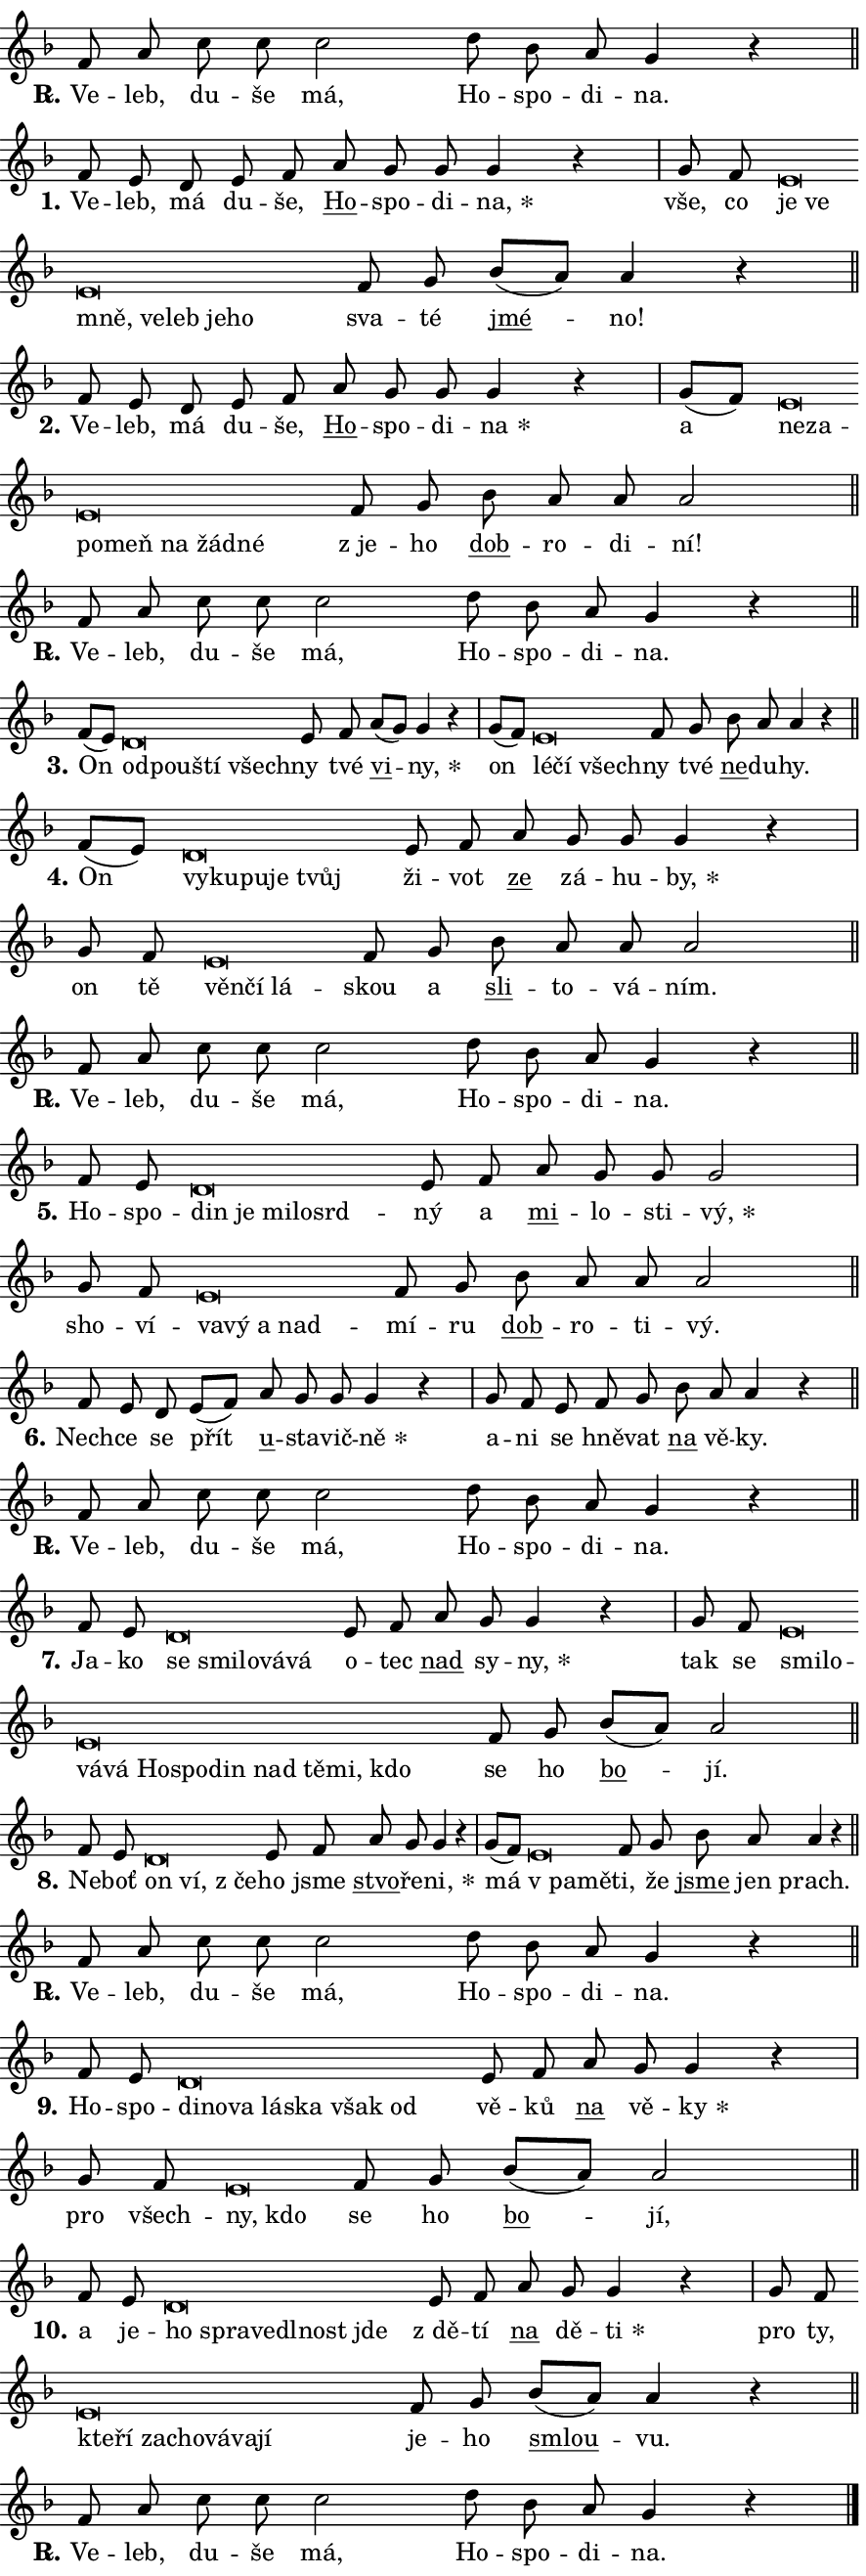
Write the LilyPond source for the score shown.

\version "2.24.0"
\header { tagline = "" }
\paper {
  indent = 0\cm
  top-margin = 0\cm
  right-margin = 0.13\cm % to fit lyric hyphens
  bottom-margin = 0\cm
  left-margin = 0\cm
  paper-width = 15\cm
  page-breaking = #ly:one-page-breaking
  system-system-spacing.basic-distance = #11
  score-system-spacing.basic-distance = #11
  ragged-last = ##f
}


%% Author: Thomas Morley
%% https://lists.gnu.org/archive/html/lilypond-user/2020-05/msg00002.html
#(define (line-position grob)
"Returns position of @var[grob} in current system:
   @code{'start}, if at first time-step
   @code{'end}, if at last time-step
   @code{'middle} otherwise
"
  (let* ((col (ly:item-get-column grob))
         (ln (ly:grob-object col 'left-neighbor))
         (rn (ly:grob-object col 'right-neighbor))
         (col-to-check-left (if (ly:grob? ln) ln col))
         (col-to-check-right (if (ly:grob? rn) rn col))
         (break-dir-left
           (and
             (ly:grob-property col-to-check-left 'non-musical #f)
             (ly:item-break-dir col-to-check-left)))
         (break-dir-right
           (and
             (ly:grob-property col-to-check-right 'non-musical #f)
             (ly:item-break-dir col-to-check-right))))
        (cond ((eqv? 1 break-dir-left) 'start)
              ((eqv? -1 break-dir-right) 'end)
              (else 'middle))))

#(define (tranparent-at-line-position vctor)
  (lambda (grob)
  "Relying on @code{line-position} select the relevant enry from @var{vctor}.
Used to determine transparency,"
    (case (line-position grob)
      ((end) (not (vector-ref vctor 0)))
      ((middle) (not (vector-ref vctor 1)))
      ((start) (not (vector-ref vctor 2))))))

noteHeadBreakVisibility =
#(define-music-function (break-visibility)(vector?)
"Makes @code{NoteHead}s transparent relying on @var{break-visibility}"
#{
  \override NoteHead.transparent =
    #(tranparent-at-line-position break-visibility)
#})

#(define delete-ledgers-for-transparent-note-heads
  (lambda (grob)
    "Reads whether a @code{NoteHead} is transparent.
If so this @code{NoteHead} is removed from @code{'note-heads} from
@var{grob}, which is supposed to be @code{LedgerLineSpanner}.
As a result ledgers are not printed for this @code{NoteHead}"
    (let* ((nhds-array (ly:grob-object grob 'note-heads))
           (nhds-list
             (if (ly:grob-array? nhds-array)
                 (ly:grob-array->list nhds-array)
                 '()))
           ;; Relies on the transparent-property being done before
           ;; Staff.LedgerLineSpanner.after-line-breaking is executed.
           ;; This is fragile ...
           (to-keep
             (remove
               (lambda (nhd)
                 (ly:grob-property nhd 'transparent #f))
               nhds-list)))
      ;; TODO find a better method to iterate over grob-arrays, similiar
      ;; to filter/remove etc for lists
      ;; For now rebuilt from scratch
      (set! (ly:grob-object grob 'note-heads)  '())
      (for-each
        (lambda (nhd)
          (ly:pointer-group-interface::add-grob grob 'note-heads nhd))
        to-keep))))

squashNotes = {
  \override NoteHead.X-extent = #'(-0.2 . 0.2)
  \override NoteHead.Y-extent = #'(-0.75 . 0)
  \override NoteHead.stencil =
    #(lambda (grob)
       (let ((pos (ly:grob-property grob 'staff-position)))
         (begin
           (if (< pos -7) (display "ERROR: Lower brevis then expected\n") (display ""))
           (if (<= pos -6) ly:text-interface::print ly:note-head::print))))
}
unSquashNotes = {
  \revert NoteHead.X-extent
  \revert NoteHead.Y-extent
  \revert NoteHead.stencil
}

hideNotes = \noteHeadBreakVisibility #begin-of-line-visible
unHideNotes = \noteHeadBreakVisibility #all-visible

% work-around for resetting accidentals
% https://lilypond.org/doc/v2.23/Documentation/notation/displaying-rhythms#unmetered-music
cadenzaMeasure = {
  \cadenzaOff
  \partial 1024 s1024
  \cadenzaOn
}

#(define-markup-command (accent layout props text) (markup?)
  "Underline accented syllable"
  (interpret-markup layout props
    #{\markup \override #'(offset . 4.3) \underline { #text }#}))

responsum = \markup \concat {
  "R" \hspace #-1.05 \path #0.1 #'((moveto 0 0.07) (lineto 0.9 0.8)) \hspace #0.05 "."
}

spaceSize = #0.6828661417322834 % exact space size for TeX Gyre Schola

\layout {
  \context {
    \Staff
    \remove "Time_signature_engraver"
    \override LedgerLineSpanner.after-line-breaking = #delete-ledgers-for-transparent-note-heads
  }
  \context {
    \Lyrics {
      \override LyricSpace.minimum-distance = \spaceSize
      \override LyricText.font-name = #"TeX Gyre Schola"
      \override LyricText.font-size = 1
      \override StanzaNumber.font-name = #"TeX Gyre Schola Bold"
      \override StanzaNumber.font-size = 1
    }
  }
  \context {
    \Score 
    \override NoteHead.text =
      #(lambda (grob) 
        (let ((pos (ly:grob-property grob 'staff-position)))
          #{\markup {
            \combine
              \halign #-0.55 \raise #(if (= pos -6) 0 0.5) \override #'(thickness . 2) \draw-line #'(3.2 . 0)
              \musicglyph "noteheads.sM1"
          }#}))
  }
}

% magnetic-lyrics.ily
%
%   written by
%     Jean Abou Samra <jean@abou-samra.fr>
%     Werner Lemberg <wl@gnu.org>
%
%   adapted by
%     Jiri Hon <jiri.hon@gmail.com>
%
% Version 2022-Apr-15

% https://www.mail-archive.com/lilypond-user@gnu.org/msg149350.html

#(define (Left_hyphen_pointer_engraver context)
   "Collect syllable-hyphen-syllable occurrences in lyrics and store
them in properties.  This engraver only looks to the left.  For
example, if the lyrics input is @code{foo -- bar}, it does the
following.

@itemize @bullet
@item
Set the @code{text} property of the @code{LyricHyphen} grob between
@q{foo} and @q{bar} to @code{foo}.

@item
Set the @code{left-hyphen} property of the @code{LyricText} grob with
text @q{foo} to the @code{LyricHyphen} grob between @q{foo} and
@q{bar}.
@end itemize

Use this auxiliary engraver in combination with the
@code{lyric-@/text::@/apply-@/magnetic-@/offset!} hook."
   (let ((hyphen #f)
         (text #f))
     (make-engraver
      (acknowledgers
       ((lyric-syllable-interface engraver grob source-engraver)
        (set! text grob)))
      (end-acknowledgers
       ((lyric-hyphen-interface engraver grob source-engraver)
        ;(when (not (grob::has-interface grob 'lyric-space-interface))
          (set! hyphen grob)));)
      ((stop-translation-timestep engraver)
       (when (and text hyphen)
         (ly:grob-set-object! text 'left-hyphen hyphen))
       (set! text #f)
       (set! hyphen #f)))))

#(define (lyric-text::apply-magnetic-offset! grob)
   "If the space between two syllables is less than the value in
property @code{LyricText@/.details@/.squash-threshold}, move the right
syllable to the left so that it gets concatenated with the left
syllable.

Use this function as a hook for
@code{LyricText@/.after-@/line-@/breaking} if the
@code{Left_@/hyphen_@/pointer_@/engraver} is active."
   (let ((hyphen (ly:grob-object grob 'left-hyphen #f)))
     (when hyphen
       (let ((left-text (ly:spanner-bound hyphen LEFT)))
         (when (grob::has-interface left-text 'lyric-syllable-interface)
           (let* ((common (ly:grob-common-refpoint grob left-text X))
                  (this-x-ext (ly:grob-extent grob common X))
                  (left-x-ext
                   (begin
                     ;; Trigger magnetism for left-text.
                     (ly:grob-property left-text 'after-line-breaking)
                     (ly:grob-extent left-text common X)))
                  ;; `delta` is the gap width between two syllables.
                  (delta (- (interval-start this-x-ext)
                            (interval-end left-x-ext)))
                  (details (ly:grob-property grob 'details))
                  (threshold (assoc-get 'squash-threshold details 0.2)))
             (when (< delta threshold)
               (let* (;; We have to manipulate the input text so that
                      ;; ligatures crossing syllable boundaries are not
                      ;; disabled.  For languages based on the Latin
                      ;; script this is essentially a beautification.
                      ;; However, for non-Western scripts it can be a
                      ;; necessity.
                      (lt (ly:grob-property left-text 'text))
                      (rt (ly:grob-property grob 'text))
                      (is-space (grob::has-interface hyphen 'lyric-space-interface))
                      (space (if is-space " " ""))
                      (extra-delta (if is-space spaceSize 0))
                      ;; Append new syllable.
                      (ltrt-space (if (and (string? lt) (string? rt))
                                (string-append lt space rt)
                                (make-concat-markup (list lt space rt))))
                      ;; Right-align `ltrt` to the right side.
                      (ltrt-space-markup (grob-interpret-markup
                               grob
                               (make-translate-markup
                                (cons (interval-length this-x-ext) 0)
                                (make-right-align-markup ltrt-space)))))
                 (begin
                   ;; Don't print `left-text`.
                   (ly:grob-set-property! left-text 'stencil #f)
                   ;; Set text and stencil (which holds all collected
                   ;; syllables so far) and shift it to the left.
                   (ly:grob-set-property! grob 'text ltrt-space)
                   (ly:grob-set-property! grob 'stencil ltrt-space-markup)
                   (ly:grob-translate-axis! grob (- (- delta extra-delta)) X))))))))))


#(define (lyric-hyphen::displace-bounds-first grob)
   ;; Make very sure this callback isn't triggered too early.
   (let ((left (ly:spanner-bound grob LEFT))
         (right (ly:spanner-bound grob RIGHT)))
     (ly:grob-property left 'after-line-breaking)
     (ly:grob-property right 'after-line-breaking)
     (ly:lyric-hyphen::print grob)))

squashThreshold = #0.4

\layout {
  \context {
    \Lyrics
    \consists #Left_hyphen_pointer_engraver
    \override LyricText.after-line-breaking =
      #lyric-text::apply-magnetic-offset!
    \override LyricHyphen.stencil = #lyric-hyphen::displace-bounds-first
    \override LyricText.details.squash-threshold = \squashThreshold
    \override LyricHyphen.minimum-distance = 0
    \override LyricHyphen.minimum-length = \squashThreshold
  }
}

squashText = \override LyricText.details.squash-threshold = 9999
unSquashText = \override LyricText.details.squash-threshold = \squashThreshold

leftText = \override LyricText.self-alignment-X = #LEFT
unLeftText = \revert LyricText.self-alignment-X

starOffset = #(lambda (grob) 
                (let ((x_offset (ly:self-alignment-interface::aligned-on-x-parent grob)))
                  (if (= x_offset 0) 0 (+ x_offset 1.2))))

star = #(define-music-function (syllable)(string?)
"Append star separator at the end of a syllable"
#{
  \once \override LyricText.X-offset = #starOffset
  \lyricmode { \markup {
    #syllable
    \override #'((font-name . "TeX Gyre Schola Bold")) \hspace #0.2 \lower #0.65 \larger "*"
  } }
#})

starAccent = #(define-music-function (syllable)(string?)
"Append star separator at the end of a syllable and make accent"
#{
  \once \override LyricText.X-offset = #starOffset
  \lyricmode { \markup {
    \accent #syllable
    \override #'((font-name . "TeX Gyre Schola Bold")) \hspace #0.2 \lower #0.65 \larger "*"
  } }
#})

breath = #(define-music-function (syllable)(string?)
"Append breathing indicator at the end of a syllable"
#{
  \lyricmode { \markup { #syllable "+" } }
#})

optionalBreath = #(define-music-function (syllable)(string?)
"Append optional breathing indicator at the end of a syllable"
#{
  \lyricmode { \markup { #syllable "(+)" } }
#})


\score {
    <<
        \new Voice = "melody" { \cadenzaOn \key f \major \relative { f'8 a c c c2 \bar "" d8 bes a g4 r \cadenzaMeasure \bar "||" \break } }
        \new Lyrics \lyricsto "melody" { \lyricmode { \set stanza = \responsum
Ve -- leb, du -- še má, Ho -- spo -- di -- na. } }
    >>
    \layout {}
}

\score {
    <<
        \new Voice = "melody" { \cadenzaOn \key f \major \relative { f'8 e d8 e8 f \bar "" a g g g4 r \cadenzaMeasure \bar "|" g8 f \bar "" \squashNotes e\breve*1/16 \hideNotes \breve*1/16 \bar "" \breve*1/16 \bar "" \breve*1/16 \bar "" \breve*1/16 \bar "" \breve*1/16 \breve*1/16 \bar "" \unHideNotes \unSquashNotes f8 g \bar "" bes[( a)] a4 r \cadenzaMeasure \bar "||" \break } }
        \new Lyrics \lyricsto "melody" { \lyricmode { \set stanza = "1."
Ve -- leb, má du -- še, \markup \accent Ho -- spo -- di -- \star na, vše, co \leftText je \squashText ve mně, ve -- leb je -- ho \unLeftText \unSquashText sva -- té \markup \accent jmé -- no! } }
    >>
    \layout {}
}

\score {
    <<
        \new Voice = "melody" { \cadenzaOn \key f \major \relative { f'8 e d8 e8 f \bar "" a g g g4 r \cadenzaMeasure \bar "|" g8[( f)] \bar "" \squashNotes e\breve*1/16 \hideNotes \breve*1/16 \bar "" \breve*1/16 \bar "" \breve*1/16 \bar "" \breve*1/16 \bar "" \breve*1/16 \breve*1/16 \bar "" \unHideNotes \unSquashNotes f8 g \bar "" bes a a a2 \cadenzaMeasure \bar "||" \break } }
        \new Lyrics \lyricsto "melody" { \lyricmode { \set stanza = "2."
Ve -- leb, má du -- še, \markup \accent Ho -- spo -- di -- \star na a \leftText ne -- \squashText za -- po -- meň na žád -- né \unLeftText \unSquashText "z je" -- ho \markup \accent dob -- ro -- di -- ní! } }
    >>
    \layout {}
}

\score {
    <<
        \new Voice = "melody" { \cadenzaOn \key f \major \relative { f'8 a c c c2 \bar "" d8 bes a g4 r \cadenzaMeasure \bar "||" \break } }
        \new Lyrics \lyricsto "melody" { \lyricmode { \set stanza = \responsum
Ve -- leb, du -- še má, Ho -- spo -- di -- na. } }
    >>
    \layout {}
}

\score {
    <<
        \new Voice = "melody" { \cadenzaOn \key f \major \relative { f'8[( e)] \bar "" \squashNotes d\breve*1/16 \hideNotes \breve*1/16 \bar "" \breve*1/16 \breve*1/16 \bar "" \unHideNotes \unSquashNotes e8 f \bar "" a[( g)] g4 r \cadenzaMeasure \bar "|" g8[( f)] \bar "" \squashNotes e\breve*1/16 \hideNotes \breve*1/16 \breve*1/16 \bar "" \unHideNotes \unSquashNotes f8 g \bar "" bes a a4 r \cadenzaMeasure \bar "||" \break } }
        \new Lyrics \lyricsto "melody" { \lyricmode { \set stanza = "3."
On \leftText od -- \squashText pou -- ští všech -- \unLeftText \unSquashText ny tvé \markup \accent vi -- \star ny, on \leftText lé -- \squashText čí všech -- \unLeftText \unSquashText ny tvé \markup \accent ne -- du -- hy. } }
    >>
    \layout {}
}

\score {
    <<
        \new Voice = "melody" { \cadenzaOn \key f \major \relative { f'8[( e)] \bar "" \squashNotes d\breve*1/16 \hideNotes \breve*1/16 \bar "" \breve*1/16 \bar "" \breve*1/16 \breve*1/16 \bar "" \unHideNotes \unSquashNotes e8 f \bar "" a g g g4 r \cadenzaMeasure \bar "|" g8 f \bar "" \squashNotes e\breve*1/16 \hideNotes \breve*1/16 \breve*1/16 \bar "" \unHideNotes \unSquashNotes f8 g \bar "" bes a a a2 \cadenzaMeasure \bar "||" \break } }
        \new Lyrics \lyricsto "melody" { \lyricmode { \set stanza = "4."
On \leftText vy -- \squashText ku -- pu -- je tvůj \unLeftText \unSquashText ži -- vot \markup \accent ze zá -- hu -- \star by, on tě \leftText věn -- \squashText čí lá -- \unLeftText \unSquashText skou a \markup \accent sli -- to -- vá -- ním. } }
    >>
    \layout {}
}

\score {
    <<
        \new Voice = "melody" { \cadenzaOn \key f \major \relative { f'8 a c c c2 \bar "" d8 bes a g4 r \cadenzaMeasure \bar "||" \break } }
        \new Lyrics \lyricsto "melody" { \lyricmode { \set stanza = \responsum
Ve -- leb, du -- še má, Ho -- spo -- di -- na. } }
    >>
    \layout {}
}

\score {
    <<
        \new Voice = "melody" { \cadenzaOn \key f \major \relative { f'8 e \bar "" \squashNotes d\breve*1/16 \hideNotes \breve*1/16 \bar "" \breve*1/16 \bar "" \breve*1/16 \breve*1/16 \bar "" \unHideNotes \unSquashNotes e8 f \bar "" a g g g2 \cadenzaMeasure \bar "|" g8 f \bar "" \squashNotes e\breve*1/16 \hideNotes \breve*1/16 \bar "" \breve*1/16 \breve*1/16 \bar "" \unHideNotes \unSquashNotes f8 g \bar "" bes a a a2 \cadenzaMeasure \bar "||" \break } }
        \new Lyrics \lyricsto "melody" { \lyricmode { \set stanza = "5."
Ho -- spo -- \leftText din \squashText je mi -- lo -- srd -- \unLeftText \unSquashText ný a \markup \accent mi -- lo -- sti -- \star vý, sho -- ví -- \leftText va -- \squashText vý a nad -- \unLeftText \unSquashText mí -- ru \markup \accent dob -- ro -- ti -- vý. } }
    >>
    \layout {}
}

\score {
    <<
        \new Voice = "melody" { \cadenzaOn \key f \major \relative { f'8 e d8 e8[( f)] \bar "" a g g g4 r \cadenzaMeasure \bar "|" g8 f e8 f8 g \bar "" bes a a4 r \cadenzaMeasure \bar "||" \break } }
        \new Lyrics \lyricsto "melody" { \lyricmode { \set stanza = "6."
Nech -- ce se přít \markup \accent u -- sta -- vič -- \star ně a -- ni se hně -- vat \markup \accent na vě -- ky. } }
    >>
    \layout {}
}

\score {
    <<
        \new Voice = "melody" { \cadenzaOn \key f \major \relative { f'8 a c c c2 \bar "" d8 bes a g4 r \cadenzaMeasure \bar "||" \break } }
        \new Lyrics \lyricsto "melody" { \lyricmode { \set stanza = \responsum
Ve -- leb, du -- še má, Ho -- spo -- di -- na. } }
    >>
    \layout {}
}

\score {
    <<
        \new Voice = "melody" { \cadenzaOn \key f \major \relative { f'8 e \bar "" \squashNotes d\breve*1/16 \hideNotes \breve*1/16 \bar "" \breve*1/16 \bar "" \breve*1/16 \breve*1/16 \bar "" \unHideNotes \unSquashNotes e8 f \bar "" a g g4 r \cadenzaMeasure \bar "|" g8 f \bar "" \squashNotes e\breve*1/16 \hideNotes \breve*1/16 \bar "" \breve*1/16 \bar "" \breve*1/16 \bar "" \breve*1/16 \bar "" \breve*1/16 \bar "" \breve*1/16 \bar "" \breve*1/16 \bar "" \breve*1/16 \bar "" \breve*1/16 \breve*1/16 \bar "" \unHideNotes \unSquashNotes f8 g \bar "" bes[( a)] a2 \cadenzaMeasure \bar "||" \break } }
        \new Lyrics \lyricsto "melody" { \lyricmode { \set stanza = "7."
Ja -- ko \leftText se \squashText smi -- lo -- vá -- vá \unLeftText \unSquashText o -- tec \markup \accent nad sy -- \star ny, tak se \leftText smi -- \squashText lo -- vá -- vá Ho -- spo -- din nad tě -- mi, kdo \unLeftText \unSquashText se ho \markup \accent bo -- jí. } }
    >>
    \layout {}
}

\score {
    <<
        \new Voice = "melody" { \cadenzaOn \key f \major \relative { f'8 e \bar "" \squashNotes d\breve*1/16 \hideNotes \breve*1/16 \breve*1/16 \bar "" \unHideNotes \unSquashNotes e8 f \bar "" a g g4 r \cadenzaMeasure \bar "|" g8[( f)] \bar "" \squashNotes e\breve*1/16 \hideNotes \breve*1/16 \bar "" \unHideNotes \unSquashNotes f8 g \bar "" bes a a4 r \cadenzaMeasure \bar "||" \break } }
        \new Lyrics \lyricsto "melody" { \lyricmode { \set stanza = "8."
Ne -- boť \leftText on \squashText ví, "z če" -- \unLeftText \unSquashText ho jsme \markup \accent stvo -- ře -- \star ni, má \leftText "v pa" -- \squashText mě -- \unLeftText \unSquashText ti, že \markup \accent jsme jen prach. } }
    >>
    \layout {}
}

\score {
    <<
        \new Voice = "melody" { \cadenzaOn \key f \major \relative { f'8 a c c c2 \bar "" d8 bes a g4 r \cadenzaMeasure \bar "||" \break } }
        \new Lyrics \lyricsto "melody" { \lyricmode { \set stanza = \responsum
Ve -- leb, du -- še má, Ho -- spo -- di -- na. } }
    >>
    \layout {}
}

\score {
    <<
        \new Voice = "melody" { \cadenzaOn \key f \major \relative { f'8 e \bar "" \squashNotes d\breve*1/16 \hideNotes \breve*1/16 \bar "" \breve*1/16 \bar "" \breve*1/16 \bar "" \breve*1/16 \bar "" \breve*1/16 \breve*1/16 \bar "" \unHideNotes \unSquashNotes e8 f \bar "" a g g4 r \cadenzaMeasure \bar "|" g8 f \bar "" \squashNotes e\breve*1/16 \hideNotes \breve*1/16 \bar "" \unHideNotes \unSquashNotes f8 g \bar "" bes[( a)] a2 \cadenzaMeasure \bar "||" \break } }
        \new Lyrics \lyricsto "melody" { \lyricmode { \set stanza = "9."
Ho -- spo -- \leftText di -- \squashText no -- va lá -- ska však od \unLeftText \unSquashText vě -- ků \markup \accent na vě -- \star ky pro všech -- \leftText ny, \squashText kdo \unLeftText \unSquashText se ho \markup \accent bo -- jí, } }
    >>
    \layout {}
}

\score {
    <<
        \new Voice = "melody" { \cadenzaOn \key f \major \relative { f'8 e \bar "" \squashNotes d\breve*1/16 \hideNotes \breve*1/16 \bar "" \breve*1/16 \bar "" \breve*1/16 \bar "" \breve*1/16 \breve*1/16 \bar "" \unHideNotes \unSquashNotes e8 f \bar "" a g g4 r \cadenzaMeasure \bar "|" g8 f \bar "" \squashNotes e\breve*1/16 \hideNotes \breve*1/16 \bar "" \breve*1/16 \bar "" \breve*1/16 \bar "" \breve*1/16 \bar "" \breve*1/16 \breve*1/16 \bar "" \unHideNotes \unSquashNotes f8 g \bar "" bes[( a)] a4 r \cadenzaMeasure \bar "||" \break } }
        \new Lyrics \lyricsto "melody" { \lyricmode { \set stanza = "10."
a je -- \leftText ho \squashText spra -- ve -- dl -- nost jde \unLeftText \unSquashText "z dě" -- tí \markup \accent na dě -- \star ti pro ty, \leftText kte -- \squashText ří za -- cho -- vá -- va -- jí \unLeftText \unSquashText je -- ho \markup \accent smlou -- vu. } }
    >>
    \layout {}
}

\score {
    <<
        \new Voice = "melody" { \cadenzaOn \key f \major \relative { f'8 a c c c2 \bar "" d8 bes a g4 r \cadenzaMeasure \bar "||" \break } \bar "|." }
        \new Lyrics \lyricsto "melody" { \lyricmode { \set stanza = \responsum
Ve -- leb, du -- še má, Ho -- spo -- di -- na. } }
    >>
    \layout {}
}
